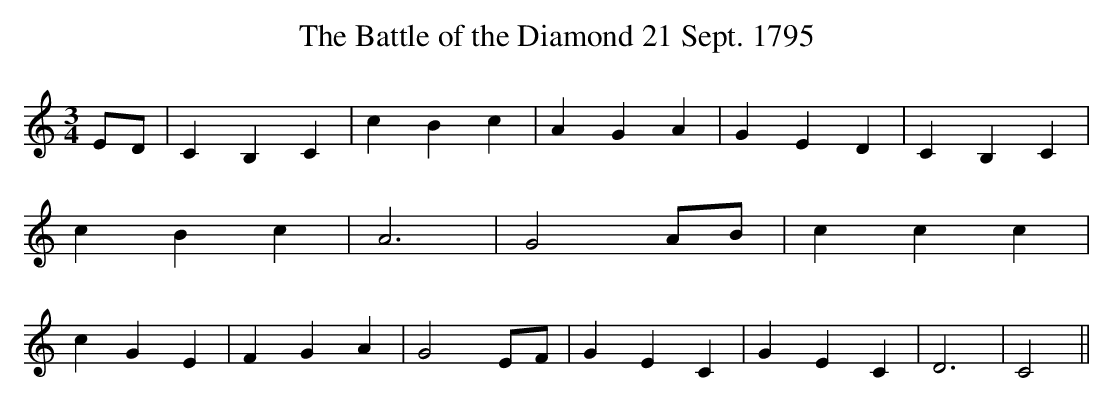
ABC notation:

X:1
T:The Battle of the Diamond 21 Sept. 1795
M:3/4
L:1/4
K:C
E/2-D/2| C B, C| c B c| A G A| G E D| C B, C| c- B c| A3| G2A/2-B/2|\
 c c c| c G E| F G A| G2 E/2F/2| G E C| G- E C| D3| C2||
